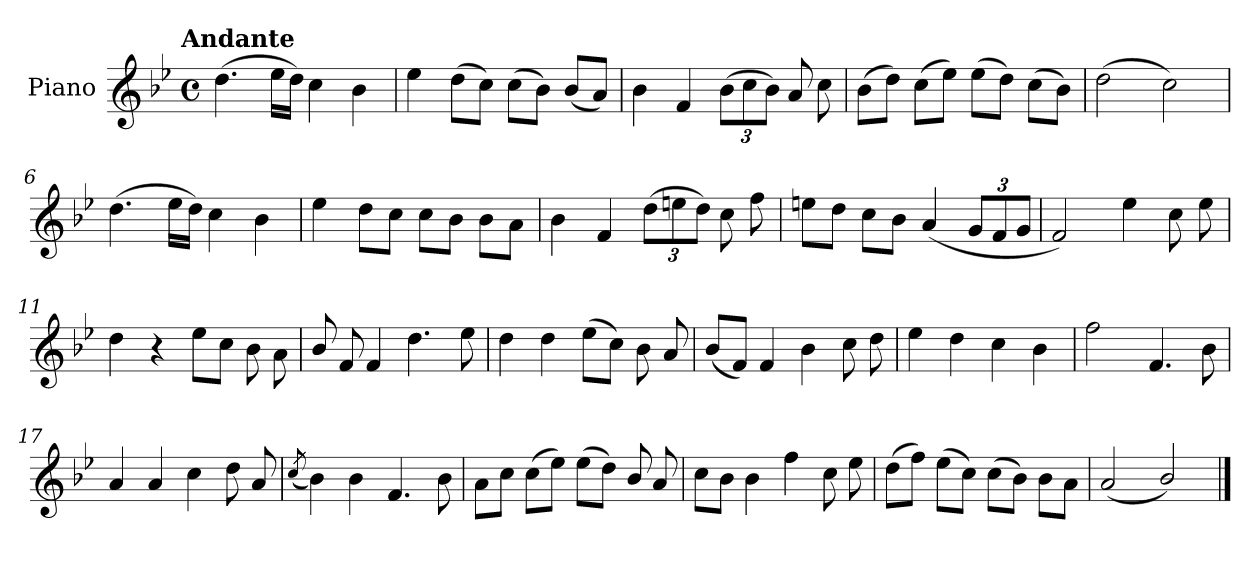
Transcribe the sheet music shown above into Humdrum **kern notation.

**kern
*part1
*staff1
*I"Piano
*I'Pno.
*clefG2
*k[b-e-]
!!LO:TX:omd:t=Andante
*M4/4
*met(c)
*MM92
=1
(>4.dd\
16ee-\LL
16dd\JJ)
4cc\
4b-\
=2
4ee-\
(>8dd\L
8cc\J)
(>8cc\L
8b-\J)
(<8b-/L
8a/J)
=3
4b-\
4f/
*Xbrackettup
(>12b-\L
12cc\
12b-\J)
8a/
8cc\
!!LO:LB:g=z
=4
(>8b-\L
8dd\J)
(>8cc\L
8ee-\J)
(>8ee-\L
8dd\J)
(>8cc\L
8b-\J)
=5
(>2dd\
2cc\)
=6
(>4.dd\
16ee-\LL
16dd\JJ)
4cc\
4b-\
=7
4ee-\
8dd\L
8cc\J
8cc\L
8b-\J
8b-\L
8a\J
=8
4b-\
4f/
(>12dd\L
12een\
12dd\J)
8cc\
8ff\
!!LO:LB:g=z
=9
8een\L
8dd\J
8cc\L
8b-\J
(<4a/
12g/L
12f/
12g/J
=10
2f/)
4ee-\
8cc\
8ee-\
=11
4dd\
4r
8ee-\L
8cc\J
8b-\
8a\
=12
8b-/
8f/
4f/
4.dd\
8ee-\
=13
4dd\
4dd\
(>8ee-\L
8cc\J)
8b-\
8a/
!!LO:LB:g=z
=14
(<8b-/L
8f/J)
4f/
4b-\
8cc\
8dd\
=15
4ee-\
4dd\
4cc\
4b-\
=16
2ff\
4.f/
8b-\
=17
4a/
4a/
4cc\
8dd\
8a/
=18
(<8qcc/
4b-\)
4b-\
4.f/
8b-\
!!LO:LB:g=z
=19
8a\L
8cc\J
(>8cc\L
8ee-\J)
(>8ee-\L
8dd\J)
8b-/
8a/
=20
8cc\L
8b-\J
4b-\
4ff\
8cc\
8ee-\
=21
(>8dd\L
8ff\J)
(>8ee-\L
8cc\J)
(>8cc\L
8b-\J)
8b-\L
8a\J
=22
(<2a/
2b-/)
==
*-
